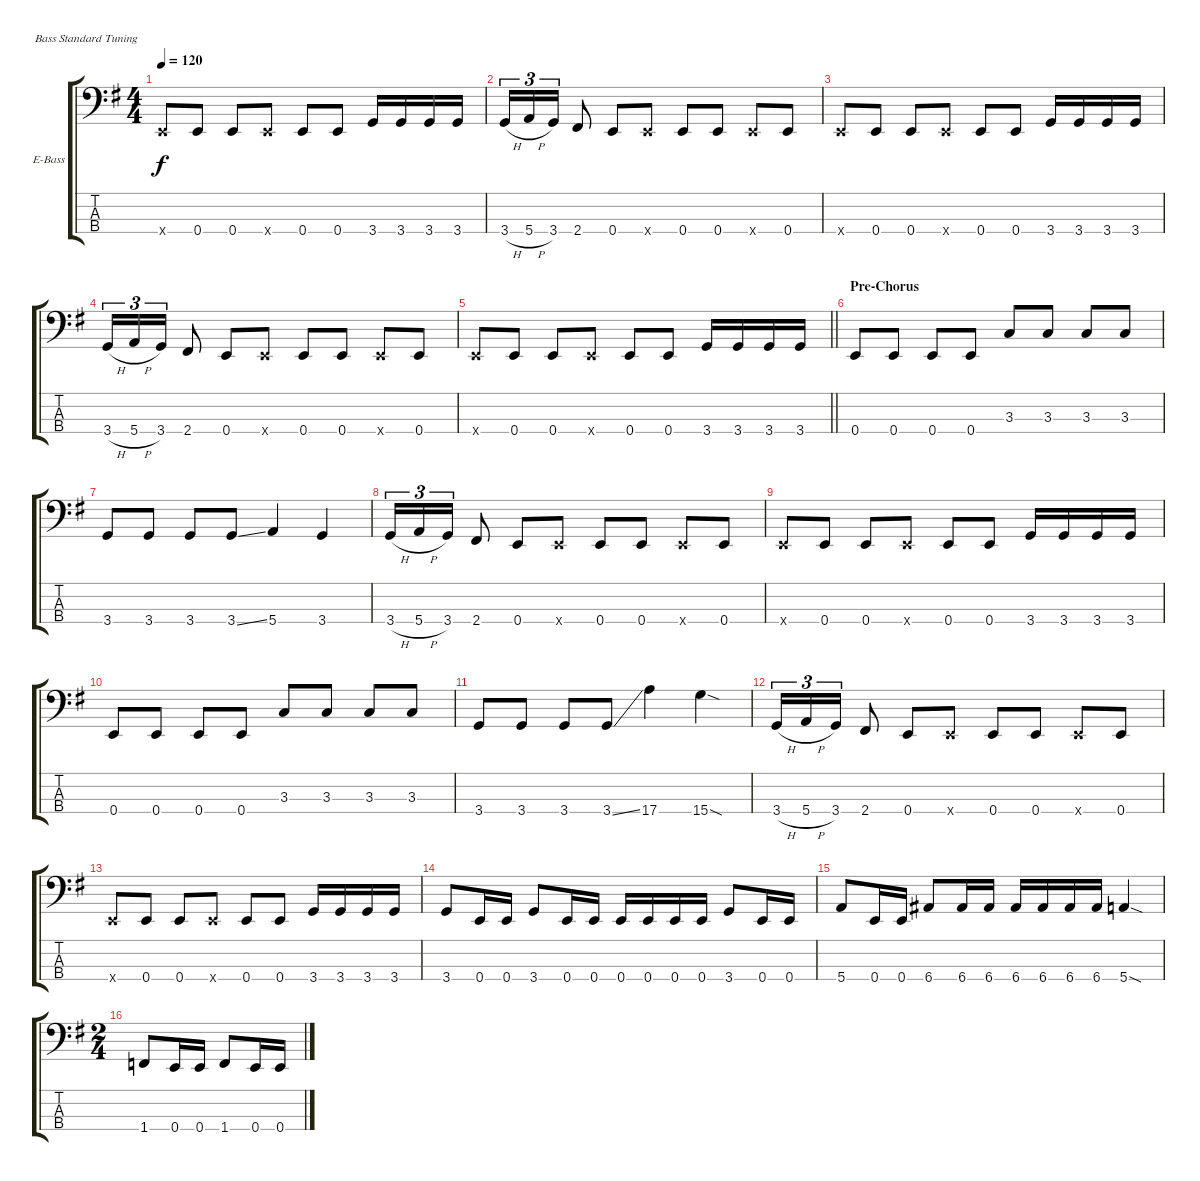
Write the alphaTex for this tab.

\defaultSystemsLayout 4
\bracketExtendMode groupsimilarinstruments
\firstSystemTrackNameOrientation horizontal
\otherSystemsTrackNameOrientation horizontal
\track ("Bass" "E-Bass") {instrument electricbassfinger}
\staff {score tabs}
\tuning (G2 D2 A1 E1)
\ts (4 4)
\tempo 120
\clef f4
\scale
0.333333
\ks g
0.4{x}.8{dy f} 0.4.8 0.4.8 0.4{x}.8 0.4.8 0.4.8 3.4.16 3.4.16 3.4.16 3.4.16 |
\scale
0.333333 3.4{h}.16{tu (3 2)} 5.4{h}.16{tu (3 2)} 3.4.16{tu (3 2)} 2.4.8 0.4.8 0.4{x}.8 0.4.8 0.4.8 0.4{x}.8 0.4.8 |
\scale
0.333333 0.4{x}.8 0.4.8 0.4.8 0.4{x}.8 0.4.8 0.4.8 3.4.16 3.4.16 3.4.16 3.4.16 |
\scale
0.333333 3.4{h}.16{tu (3 2)} 5.4{h}.16{tu (3 2)} 3.4.16{tu (3 2)} 2.4.8 0.4.8 0.4{x}.8 0.4.8 0.4.8 0.4{x}.8 0.4.8 |
\scale
0.333333
\barLineRight lightlight
0.4{x}.8 0.4.8 0.4.8 0.4{x}.8 0.4.8 0.4.8 3.4.16 3.4.16 3.4.16 3.4.16 |
\section ("" "Pre-Chorus")
\scale
0.333333 0.4.8 0.4.8 0.4.8 0.4.8 3.3.8 3.3.8 3.3.8 3.3.8 |
\scale
0.333333 3.4.8 3.4.8 3.4.8 3.4{ss}.8 5.4.4 3.4.4 |
\scale
0.333333 3.4{h}.16{tu (3 2)} 5.4{h}.16{tu (3 2)} 3.4.16{tu (3 2)} 2.4.8 0.4.8 0.4{x}.8 0.4.8 0.4.8 0.4{x}.8 0.4.8 |
\scale
0.333333 0.4{x}.8 0.4.8 0.4.8 0.4{x}.8 0.4.8 0.4.8 3.4.16 3.4.16 3.4.16 3.4.16 |
\scale
0.333333 0.4.8 0.4.8 0.4.8 0.4.8 3.3.8 3.3.8 3.3.8 3.3.8 |
\scale
0.333333 3.4.8 3.4.8 3.4.8 3.4{ss}.8 17.4.4 15.4{sod}.4 |
\scale
0.333333 3.4{h}.16{tu (3 2)} 5.4{h}.16{tu (3 2)} 3.4.16{tu (3 2)} 2.4.8 0.4.8 0.4{x}.8 0.4.8 0.4.8 0.4{x}.8 0.4.8 |
\scale
0.333333 0.4{x}.8 0.4.8 0.4.8 0.4{x}.8 0.4.8 0.4.8 3.4.16 3.4.16 3.4.16 3.4.16 |
\scale
0.333333 3.4.8 0.4.16 0.4.16 3.4.8 0.4.16 0.4.16 0.4.16 0.4.16 0.4.16 0.4.16 3.4.8 0.4.16 0.4.16 |
\scale
0.333333 5.4.8 0.4.16 0.4.16 6.4.8 6.4.16 6.4.16 6.4.16 6.4.16 6.4.16 6.4.16 5.4{sod}.4 |
\ts (2 4)
\scale
0.403727 1.4.8 0.4.16 0.4.16 1.4.8 0.4.16 0.4.16
